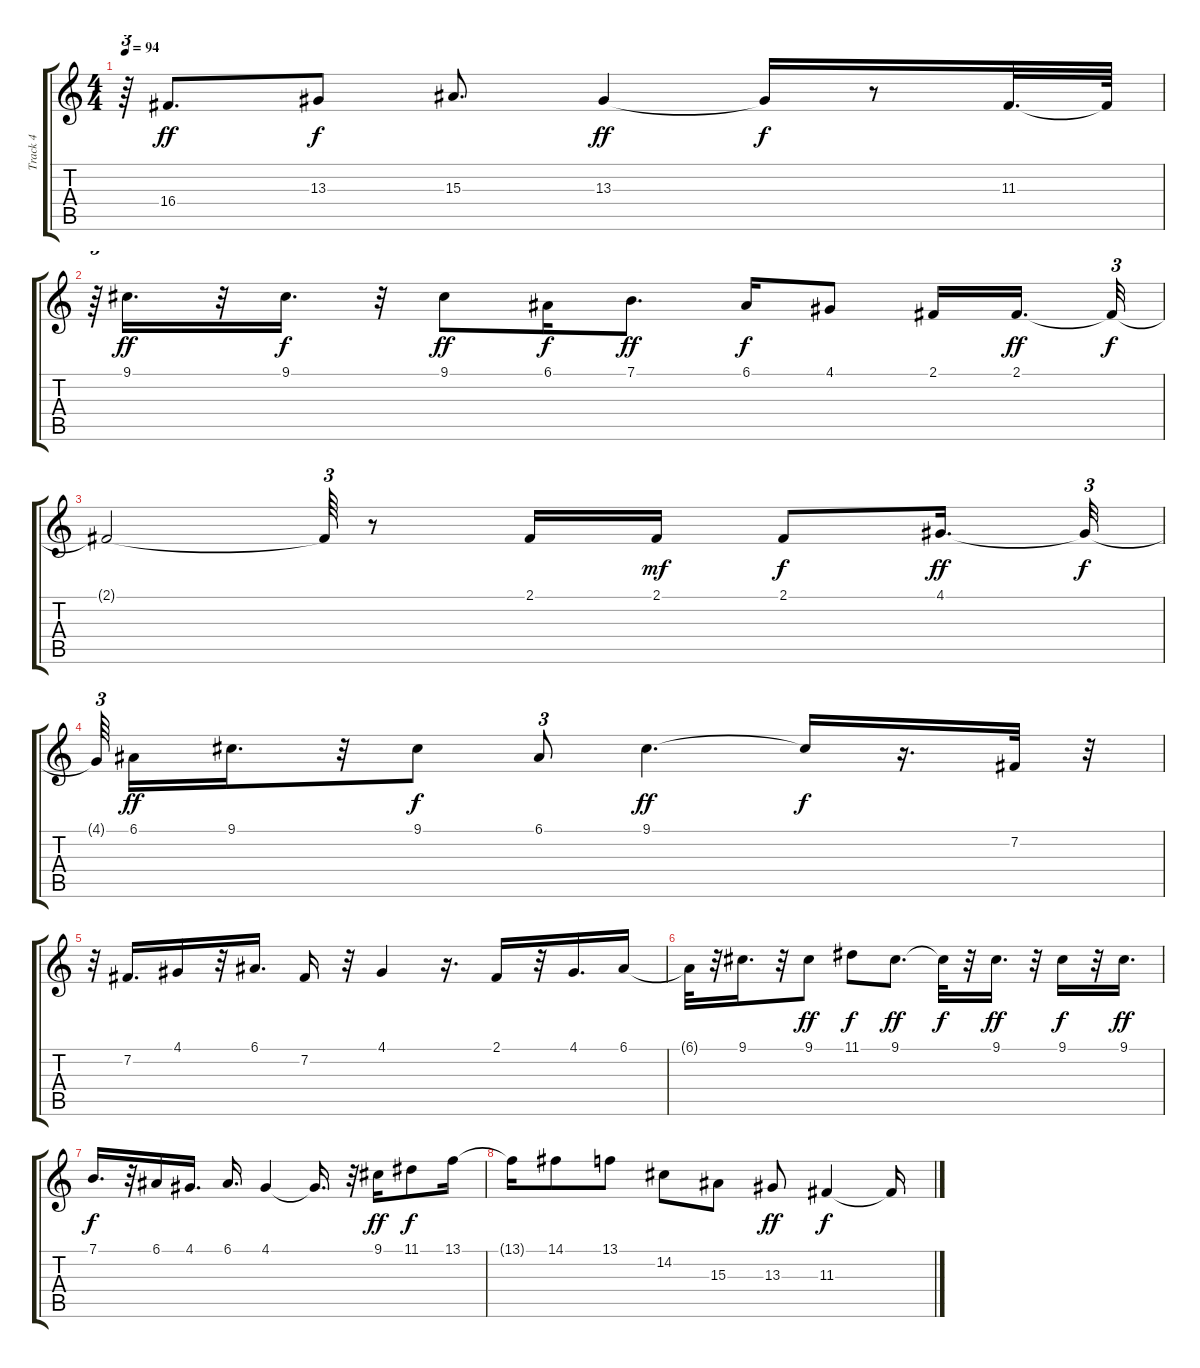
\track ("Track 4" "Track 4") {instrument lead3calliope}
\staff {score tabs}
\tuning (E4 B3 G3 D3 A2 E2) {hide}
\ts (4 4)
\tempo 94
\clef g2
\ks c
r.64{tu (3 2) dy f} 16.4.8{d dy ff} 13.3.8{dy f} 15.3.8{d} 13.3.4{dy ff} 13.3{t}.16{dy f} r.8 11.3.32{d} 11.3{t}.64 |
r.64{tu (3 2)} 9.1.16{d dy ff} r.32 9.1.16{d dy f} r.32 9.1.8{dy ff} 6.1.16{dy f} 7.1.8{d dy ff} 6.1.16{dy f} 4.1.8 2.1.16 2.1.16{d dy ff} 2.1{t}.32{tu (3 2) dy f} |
2.1{t}.2 2.1{t}.64{tu (3 2)} r.8 2.1.16 2.1.16{dy mf} 2.1.8{dy f} 4.1.16{d dy ff} 4.1{t}.32{tu (3 2) dy f} |
4.1{t}.64{tu (3 2)} 6.1.16{dy ff} 9.1.16{d} r.32 9.1.8{dy f} 6.1.8{tu (3 2)} 9.1.4{d dy ff} 9.1{t}.16{dy f} r.16{d} 7.2.32 r.32 |
r.32 7.2.16{d} 4.1.16 r.32 6.1.16{d} 7.2.16 r.32 4.1.4 r.16{d} 2.1.16 r.32 4.1.16{d} 6.1.16 |
6.1{t}.32 r.32 9.1.16{d} r.32 9.1.8{dy ff} 11.1.8{dy f} 9.1.8{d dy ff} 9.1{t}.32{dy f} r.32 9.1.16{d dy ff} r.32 9.1.16{dy f} r.32 9.1.16{d dy ff} |
7.1.16{d dy f} r.32 6.1.16 4.1.16{d} 6.1.16{d} 4.1.4 4.1{t}.16{d} r.32 9.1.16{dy ff} 11.1.8{dy f} 13.1.16 |
13.1{t}.16 14.1.8 13.1.8 14.2.8 15.3.8 13.3.8{dy ff} 11.3.4{dy f} 11.3{t}.16
